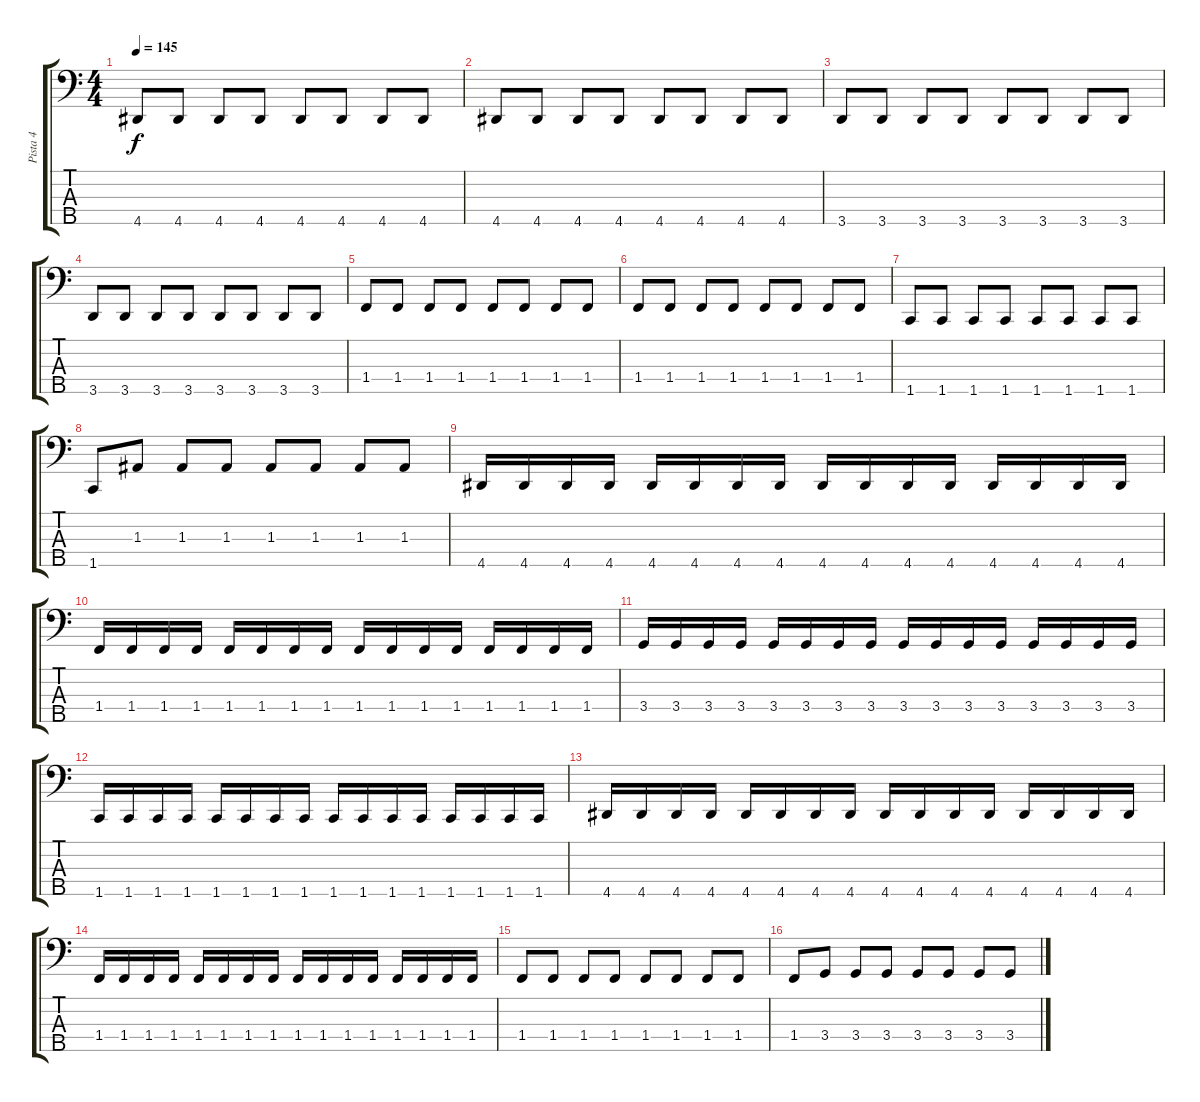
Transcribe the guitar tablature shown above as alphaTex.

\track ("Pista 4" "Pista 4") {instrument electricbassfinger}
\staff {score tabs}
\tuning (G2 D2 A1 E1 B0) {hide}
\ts (4 4)
\tempo 145
\clef f4
\ks c
4.5.8{dy f} 4.5.8 4.5.8 4.5.8 4.5.8 4.5.8 4.5.8 4.5.8 |
4.5.8 4.5.8 4.5.8 4.5.8 4.5.8 4.5.8 4.5.8 4.5.8 |
3.5.8 3.5.8 3.5.8 3.5.8 3.5.8 3.5.8 3.5.8 3.5.8 |
3.5.8 3.5.8 3.5.8 3.5.8 3.5.8 3.5.8 3.5.8 3.5.8 |
1.4.8 1.4.8 1.4.8 1.4.8 1.4.8 1.4.8 1.4.8 1.4.8 |
1.4.8 1.4.8 1.4.8 1.4.8 1.4.8 1.4.8 1.4.8 1.4.8 |
1.5.8 1.5.8 1.5.8 1.5.8 1.5.8 1.5.8 1.5.8 1.5.8 |
1.5.8 1.3.8 1.3.8 1.3.8 1.3.8 1.3.8 1.3.8 1.3.8 |
4.5.16 4.5.16 4.5.16 4.5.16 4.5.16 4.5.16 4.5.16 4.5.16 4.5.16 4.5.16 4.5.16 4.5.16 4.5.16 4.5.16 4.5.16 4.5.16 |
1.4.16 1.4.16 1.4.16 1.4.16 1.4.16 1.4.16 1.4.16 1.4.16 1.4.16 1.4.16 1.4.16 1.4.16 1.4.16 1.4.16 1.4.16 1.4.16 |
3.4.16 3.4.16 3.4.16 3.4.16 3.4.16 3.4.16 3.4.16 3.4.16 3.4.16 3.4.16 3.4.16 3.4.16 3.4.16 3.4.16 3.4.16 3.4.16 |
1.5.16 1.5.16 1.5.16 1.5.16 1.5.16 1.5.16 1.5.16 1.5.16 1.5.16 1.5.16 1.5.16 1.5.16 1.5.16 1.5.16 1.5.16 1.5.16 |
4.5.16 4.5.16 4.5.16 4.5.16 4.5.16 4.5.16 4.5.16 4.5.16 4.5.16 4.5.16 4.5.16 4.5.16 4.5.16 4.5.16 4.5.16 4.5.16 |
1.4.16 1.4.16 1.4.16 1.4.16 1.4.16 1.4.16 1.4.16 1.4.16 1.4.16 1.4.16 1.4.16 1.4.16 1.4.16 1.4.16 1.4.16 1.4.16 |
1.4.8 1.4.8 1.4.8 1.4.8 1.4.8 1.4.8 1.4.8 1.4.8 |
1.4.8 3.4.8 3.4.8 3.4.8 3.4.8 3.4.8 3.4.8 3.4.8
